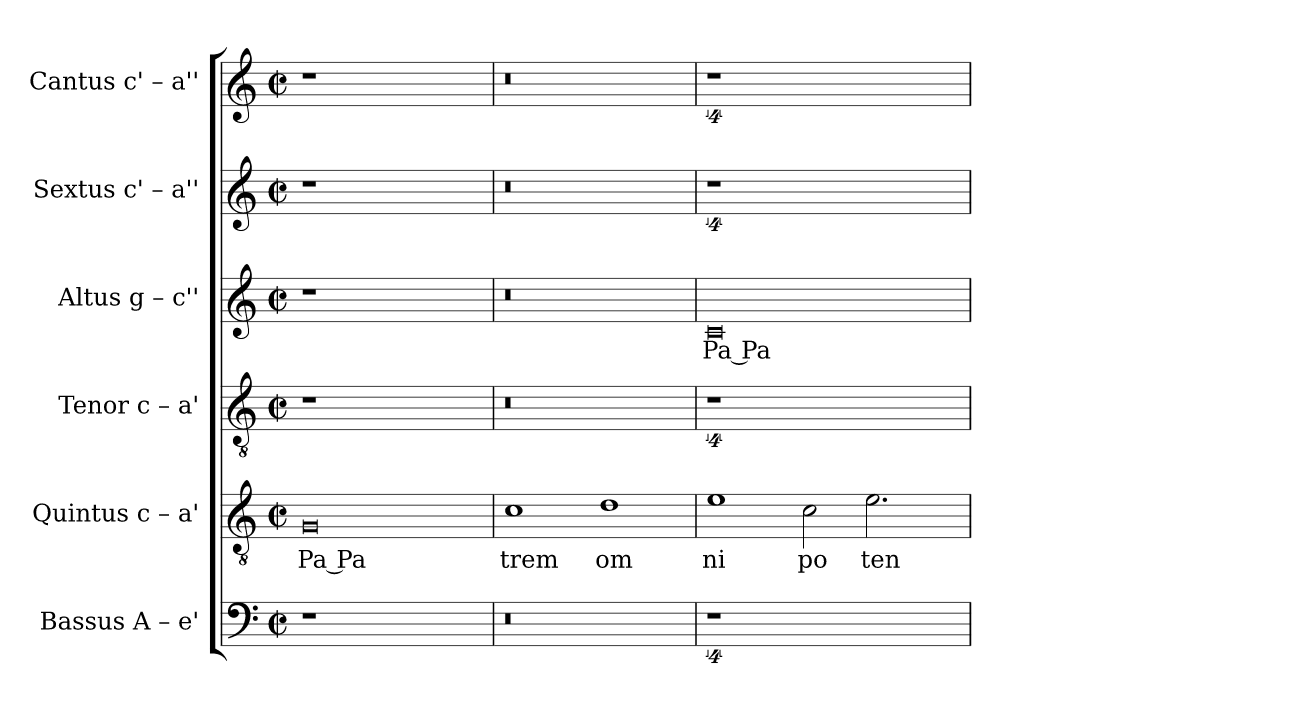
**kern	**kern	**text	**kern	**kern	**text	**kern	**kern
*part6	*part5	*part5	*part4	*part3	*part3	*part2	*part1
*staff6	*staff5	*staff5	*staff4	*staff3	*staff3	*staff2	*staff1
*I"Bassus  A – e'	*I"Quintus  c – a'	*	*I"Tenor  c – a'	*I"Altus  g – c''	*	*I"Sextus  c' – a''	*I"Cantus  c' – a''
!!LO:PB:g=z
*stria5	*stria5	*	*stria5	*stria5	*	*stria5	*stria5
*clefF4	*clefGv2	*	*clefGv2	*clefG2	*	*clefG2	*clefG2
*M2/2	*M2/2	*	*M2/2	*M2/2	*	*M2/2	*M2/2
*met(c|)	*met(c|)	*	*met(c|)	*met(c|)	*	*met(c|)	*met(c|)
=1	=1	=1	=1	=1	=1	=1	=1
!	!	!LO:LY:b:rj	!	!	!	!	!
1r	0G	Pa Pa	1r	1r	.	1r	1r
1ryy	.	.	1ryy	1ryy	.	1ryy	1ryy
=2	=2	=2	=2	=2	=2	=2	=2
!	!	!LO:LY:b:cj	!	!	!	!	!
0r	1c	trem	0r	0r	.	0r	0r
!	!	!LO:LY:b:cj	!	!	!	!	!
.	1d	om	.	.	.	.	.
=3	=3	=3	=3	=3	=3	=3	=3
!	!	!LO:LY:b:cj	!	!	!LO:LY:b:rj	!	!
4%9r	1e	ni	4%9r	0c	Pa Pa	4%9r	4%9r
!	!	!LO:LY:b:cj	!	!	!	!	!
.	2c\	po	.	.	.	.	.
!	!	!LO:LY:b	!	!	!	!	!
.	2.e\	ten	.	.	.	.	.
.	.	.	.	4ryy	.	.	.
=	=	=	=	=	=	=	=
*-	*-	*-	*-	*-	*-	*-	*-
